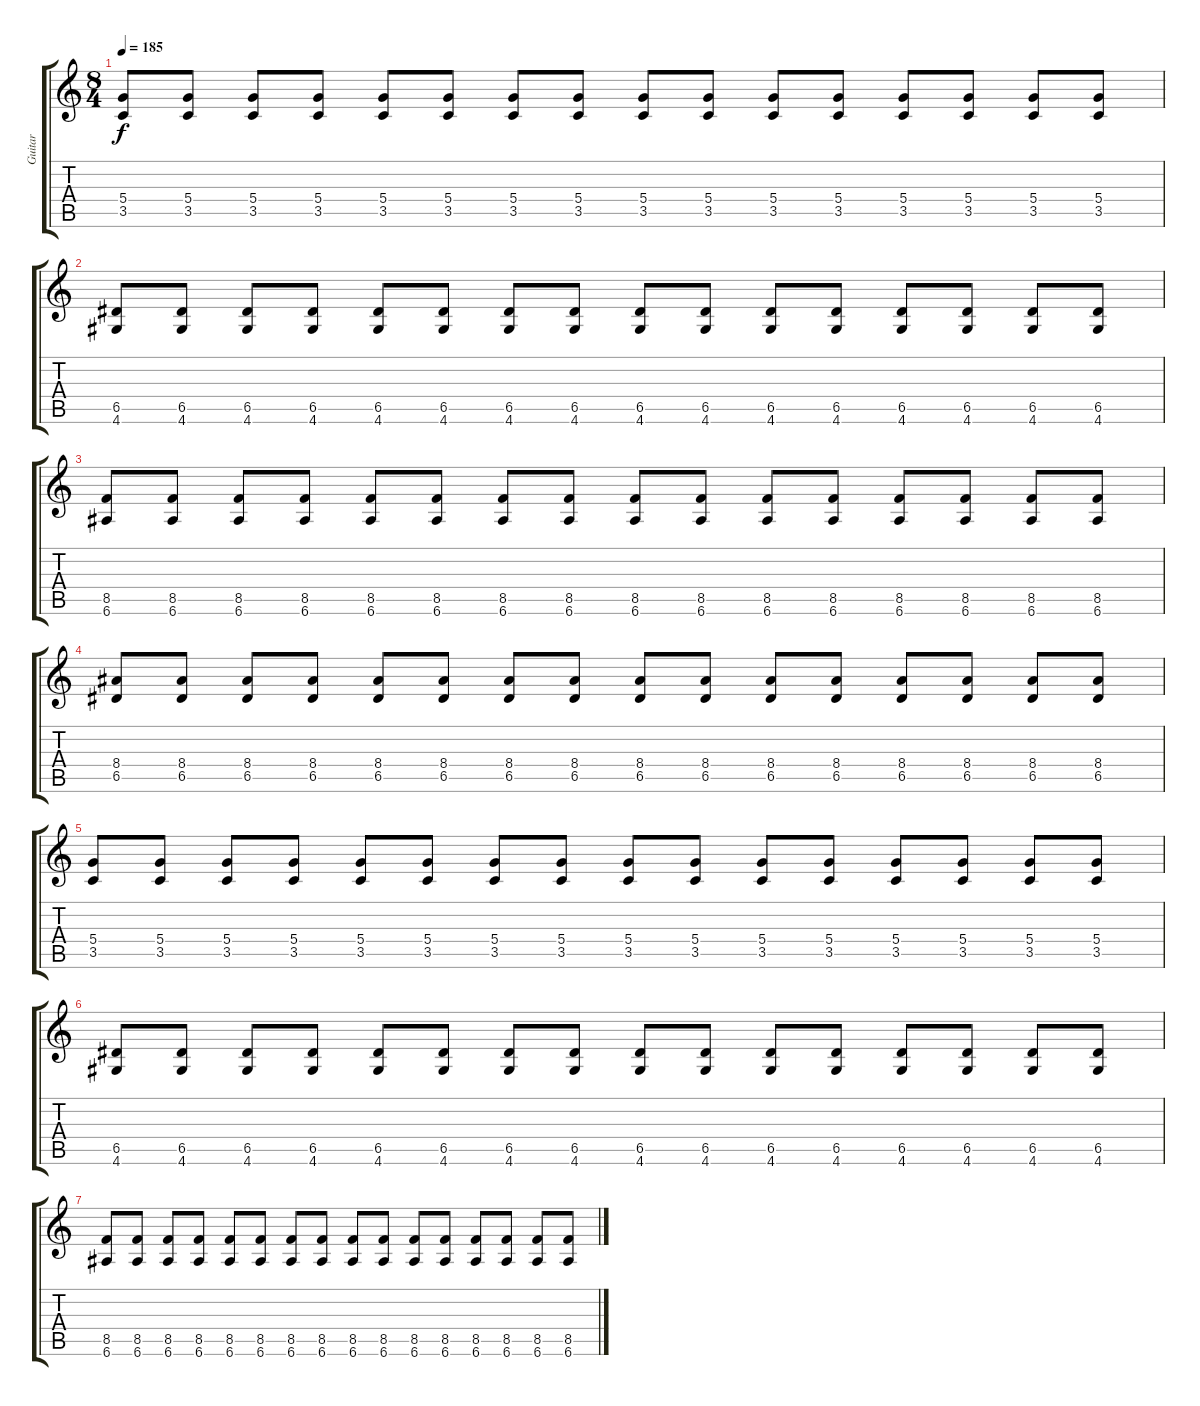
\track ("Guitar" "Guitar") {instrument overdrivenguitar}
\staff {score tabs}
\tuning (E4 B3 G3 D3 A2 E2) {hide}
\ts (8 4)
\tempo 185
\clef g2
\ks c
(5.4 3.5).8{dy f} (5.4 3.5).8 (5.4 3.5).8 (5.4 3.5).8 (5.4 3.5).8 (5.4 3.5).8 (5.4 3.5).8 (5.4 3.5).8 (5.4 3.5).8 (5.4 3.5).8 (5.4 3.5).8 (5.4 3.5).8 (5.4 3.5).8 (5.4 3.5).8 (5.4 3.5).8 (5.4 3.5).8 |
(6.5 4.6).8 (6.5 4.6).8 (6.5 4.6).8 (6.5 4.6).8 (6.5 4.6).8 (6.5 4.6).8 (6.5 4.6).8 (6.5 4.6).8 (6.5 4.6).8 (6.5 4.6).8 (6.5 4.6).8 (6.5 4.6).8 (6.5 4.6).8 (6.5 4.6).8 (6.5 4.6).8 (6.5 4.6).8 |
(8.5 6.6).8 (8.5 6.6).8 (8.5 6.6).8 (8.5 6.6).8 (8.5 6.6).8 (8.5 6.6).8 (8.5 6.6).8 (8.5 6.6).8 (8.5 6.6).8 (8.5 6.6).8 (8.5 6.6).8 (8.5 6.6).8 (8.5 6.6).8 (8.5 6.6).8 (8.5 6.6).8 (8.5 6.6).8 |
(8.4 6.5).8 (8.4 6.5).8 (8.4 6.5).8 (8.4 6.5).8 (8.4 6.5).8 (8.4 6.5).8 (8.4 6.5).8 (8.4 6.5).8 (8.4 6.5).8 (8.4 6.5).8 (8.4 6.5).8 (8.4 6.5).8 (8.4 6.5).8 (8.4 6.5).8 (8.4 6.5).8 (8.4 6.5).8 |
(5.4 3.5).8 (5.4 3.5).8 (5.4 3.5).8 (5.4 3.5).8 (5.4 3.5).8 (5.4 3.5).8 (5.4 3.5).8 (5.4 3.5).8 (5.4 3.5).8 (5.4 3.5).8 (5.4 3.5).8 (5.4 3.5).8 (5.4 3.5).8 (5.4 3.5).8 (5.4 3.5).8 (5.4 3.5).8 |
(6.5 4.6).8 (6.5 4.6).8 (6.5 4.6).8 (6.5 4.6).8 (6.5 4.6).8 (6.5 4.6).8 (6.5 4.6).8 (6.5 4.6).8 (6.5 4.6).8 (6.5 4.6).8 (6.5 4.6).8 (6.5 4.6).8 (6.5 4.6).8 (6.5 4.6).8 (6.5 4.6).8 (6.5 4.6).8 |
(8.5 6.6).8 (8.5 6.6).8 (8.5 6.6).8 (8.5 6.6).8 (8.5 6.6).8 (8.5 6.6).8 (8.5 6.6).8 (8.5 6.6).8 (8.5 6.6).8 (8.5 6.6).8 (8.5 6.6).8 (8.5 6.6).8 (8.5 6.6).8 (8.5 6.6).8 (8.5 6.6).8 (8.5 6.6).8
